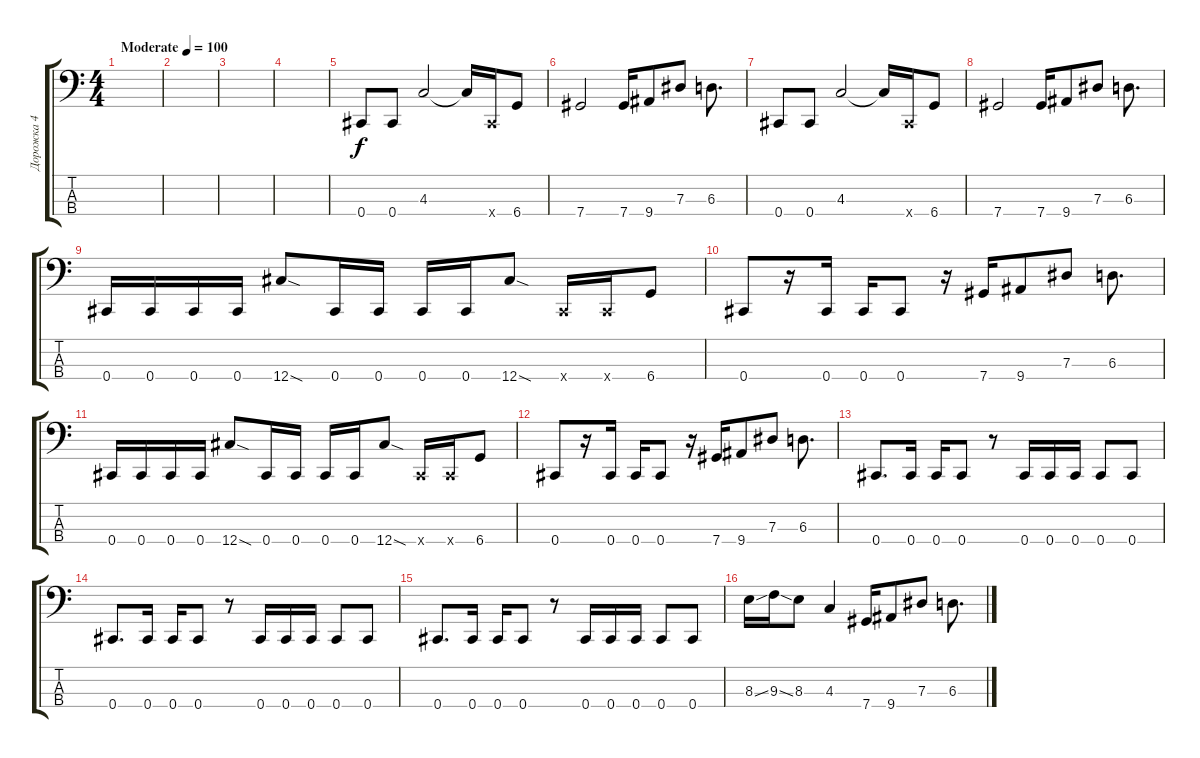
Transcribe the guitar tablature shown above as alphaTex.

\track ("Дорожка 4" "Дорожка 4") {instrument electricbassfinger}
\staff {score tabs}
\tuning (Gb2 Db2 Ab1 Db1) {hide}
\ts (4 4)
\tempo (100 "Moderate")
\clef f4
\ks c
|
|
|
|
0.4.8 0.4.8 4.3.2 4.3{t}.16 0.4{x}.16 6.4.8 |
7.4.2 7.4.16 9.4.8 7.3.8 6.3.8{d} |
0.4.8 0.4.8 4.3.2 4.3{t}.16 0.4{x}.16 6.4.8 |
7.4.2 7.4.16 9.4.8 7.3.8 6.3.8{d} |
0.4.16 0.4.16 0.4.16 0.4.16 12.4{sod}.8 0.4.16 0.4.16 0.4.16 0.4.16 12.4{sod}.8 0.4{x}.16 0.4{x}.16 6.4.8 |
0.4.8 r.16 0.4.16 0.4.16 0.4.8 r.16 7.4.16 9.4.8 7.3.8 6.3.8{d} |
0.4.16 0.4.16 0.4.16 0.4.16 12.4{sod}.8 0.4.16 0.4.16 0.4.16 0.4.16 12.4{sod}.8 0.4{x}.16 0.4{x}.16 6.4.8 |
0.4.8 r.16 0.4.16 0.4.16 0.4.8 r.16 7.4.16 9.4.8 7.3.8 6.3.8{d} |
0.4.8{d} 0.4.16 0.4.16 0.4.8 r.8 0.4.16 0.4.16 0.4.16 0.4.8 0.4.8 |
0.4.8{d} 0.4.16 0.4.16 0.4.8 r.8 0.4.16 0.4.16 0.4.16 0.4.8 0.4.8 |
0.4.8{d} 0.4.16 0.4.16 0.4.8 r.8 0.4.16 0.4.16 0.4.16 0.4.8 0.4.8 |
8.3{ss}.16 9.3{ss}.16 8.3.8 4.3.4 7.4.16 9.4.8 7.3.8 6.3.8{d}
